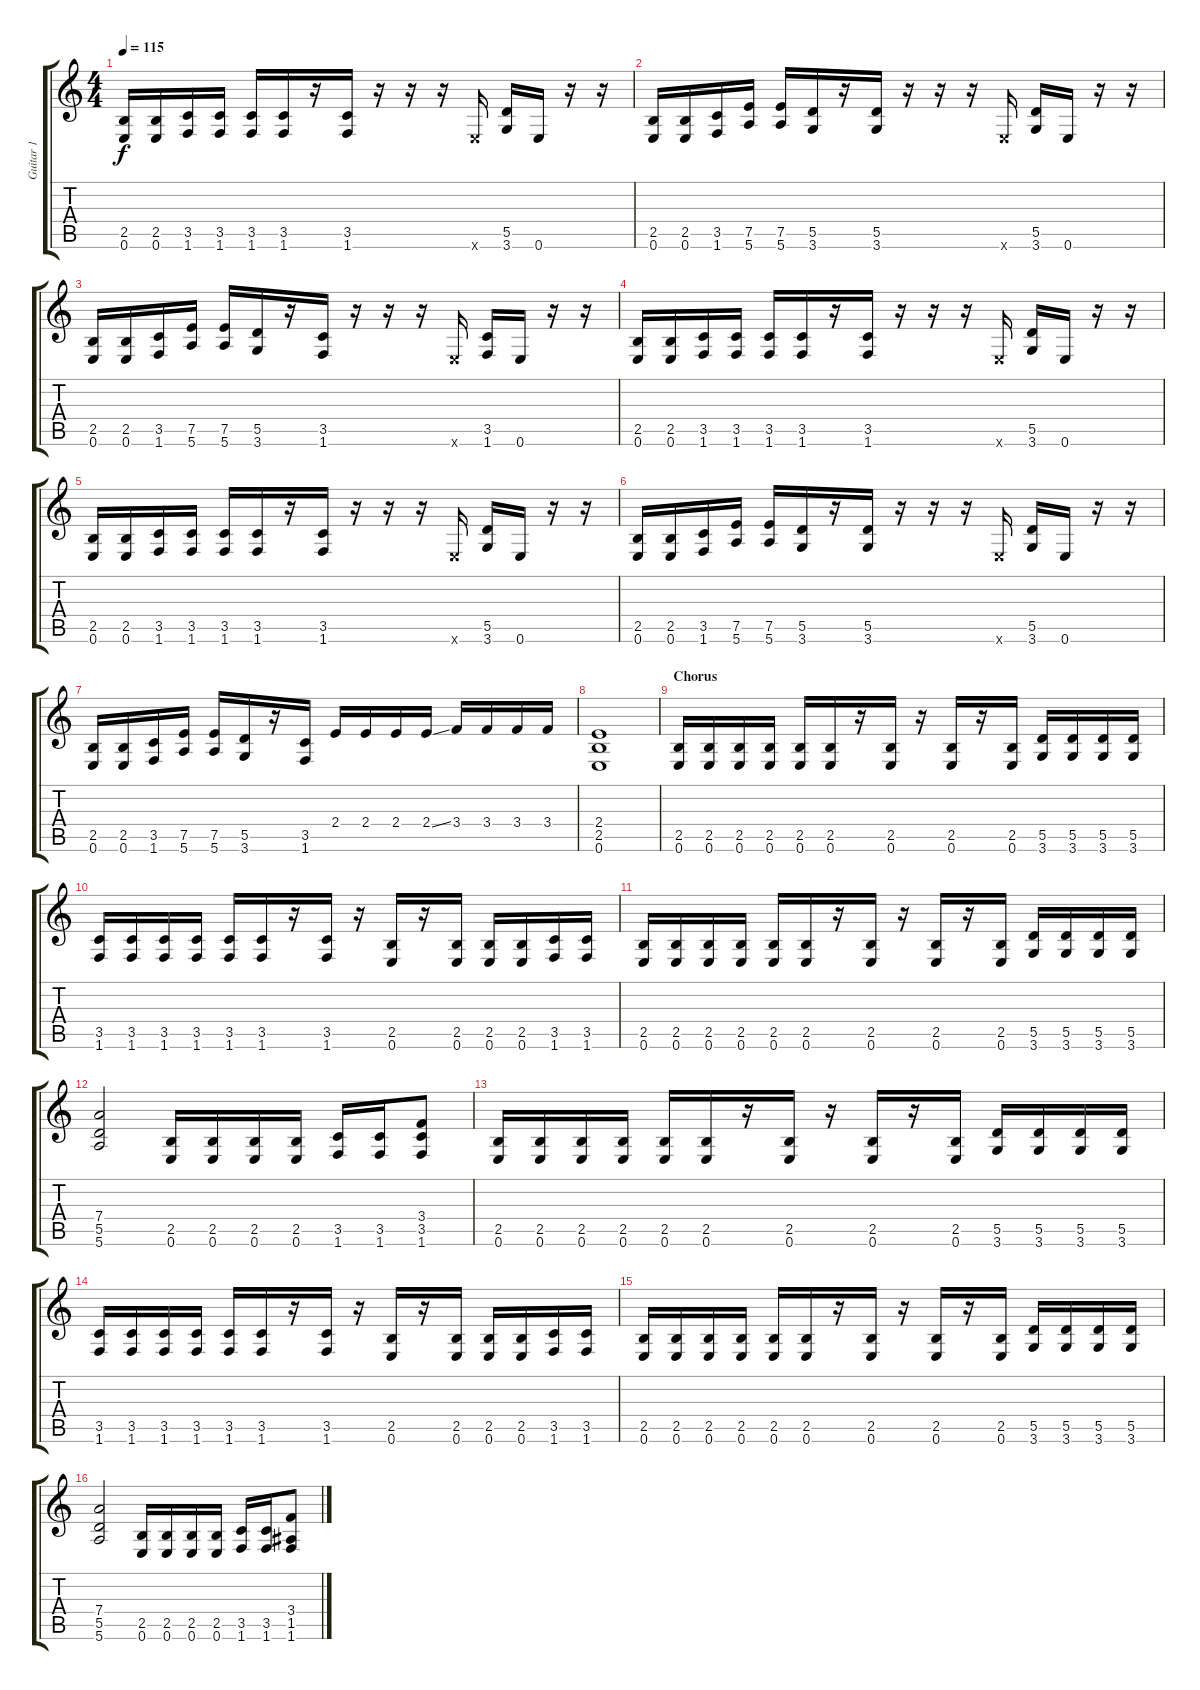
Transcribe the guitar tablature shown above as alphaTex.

\track ("Guitar 1" "Guitar 1") {instrument distortionguitar}
\staff {score tabs}
\tuning (E4 B3 G3 D3 A2 E2) {hide}
\ts (4 4)
\tempo 115
\clef g2
\ks c
(2.5 0.6).16{dy f} (2.5 0.6).16 (3.5 1.6).16 (3.5 1.6).16 (3.5 1.6).16 (3.5 1.6).16 r.16 (3.5 1.6).16 r.16 r.16 r.16 0.6{x}.16 (5.5 3.6).16 0.6.16 r.16 r.16 |
(2.5 0.6).16 (2.5 0.6).16 (3.5 1.6).16 (7.5 5.6).16 (7.5 5.6).16 (5.5 3.6).16 r.16 (5.5 3.6).16 r.16 r.16 r.16 0.6{x}.16 (5.5 3.6).16 0.6.16 r.16 r.16 |
(2.5 0.6).16 (2.5 0.6).16 (3.5 1.6).16 (7.5 5.6).16 (7.5 5.6).16 (5.5 3.6).16 r.16 (3.5 1.6).16 r.16 r.16 r.16 0.6{x}.16 (3.5 1.6).16 0.6.16 r.16 r.16 |
(2.5 0.6).16 (2.5 0.6).16 (3.5 1.6).16 (3.5 1.6).16 (3.5 1.6).16 (3.5 1.6).16 r.16 (3.5 1.6).16 r.16 r.16 r.16 0.6{x}.16 (5.5 3.6).16 0.6.16 r.16 r.16 |
(2.5 0.6).16 (2.5 0.6).16 (3.5 1.6).16 (3.5 1.6).16 (3.5 1.6).16 (3.5 1.6).16 r.16 (3.5 1.6).16 r.16 r.16 r.16 0.6{x}.16 (5.5 3.6).16 0.6.16 r.16 r.16 |
(2.5 0.6).16 (2.5 0.6).16 (3.5 1.6).16 (7.5 5.6).16 (7.5 5.6).16 (5.5 3.6).16 r.16 (5.5 3.6).16 r.16 r.16 r.16 0.6{x}.16 (5.5 3.6).16 0.6.16 r.16 r.16 |
(2.5 0.6).16 (2.5 0.6).16 (3.5 1.6).16 (7.5 5.6).16 (7.5 5.6).16 (5.5 3.6).16 r.16 (3.5 1.6).16 2.4.16 2.4.16 2.4.16 2.4{ss}.16 3.4.16 3.4.16 3.4.16 3.4.16 |
(2.4 2.5 0.6).1 |
\section ("" "Chorus")
(2.5 0.6).16 (2.5 0.6).16 (2.5 0.6).16 (2.5 0.6).16 (2.5 0.6).16 (2.5 0.6).16 r.16 (2.5 0.6).16 r.16 (2.5 0.6).16 r.16 (2.5 0.6).16 (5.5 3.6).16 (5.5 3.6).16 (5.5 3.6).16 (5.5 3.6).16 |
(3.5 1.6).16 (3.5 1.6).16 (3.5 1.6).16 (3.5 1.6).16 (3.5 1.6).16 (3.5 1.6).16 r.16 (3.5 1.6).16 r.16 (2.5 0.6).16 r.16 (2.5 0.6).16 (2.5 0.6).16 (2.5 0.6).16 (3.5 1.6).16 (3.5 1.6).16 |
(2.5 0.6).16 (2.5 0.6).16 (2.5 0.6).16 (2.5 0.6).16 (2.5 0.6).16 (2.5 0.6).16 r.16 (2.5 0.6).16 r.16 (2.5 0.6).16 r.16 (2.5 0.6).16 (5.5 3.6).16 (5.5 3.6).16 (5.5 3.6).16 (5.5 3.6).16 |
(7.4 5.5 5.6).2 (2.5 0.6).16 (2.5 0.6).16 (2.5 0.6).16 (2.5 0.6).16 (3.5 1.6).16 (3.5 1.6).16 (3.4 3.5 1.6).8 |
(2.5 0.6).16{volume 15 instrument distortionguitar} (2.5 0.6).16 (2.5 0.6).16 (2.5 0.6).16 (2.5 0.6).16 (2.5 0.6).16 r.16 (2.5 0.6).16 r.16 (2.5 0.6).16 r.16 (2.5 0.6).16 (5.5 3.6).16 (5.5 3.6).16 (5.5 3.6).16 (5.5 3.6).16 |
(3.5 1.6).16 (3.5 1.6).16 (3.5 1.6).16 (3.5 1.6).16 (3.5 1.6).16 (3.5 1.6).16 r.16 (3.5 1.6).16 r.16 (2.5 0.6).16 r.16 (2.5 0.6).16 (2.5 0.6).16 (2.5 0.6).16 (3.5 1.6).16 (3.5 1.6).16 |
(2.5 0.6).16 (2.5 0.6).16 (2.5 0.6).16 (2.5 0.6).16 (2.5 0.6).16 (2.5 0.6).16 r.16 (2.5 0.6).16 r.16 (2.5 0.6).16 r.16 (2.5 0.6).16 (5.5 3.6).16 (5.5 3.6).16 (5.5 3.6).16 (5.5 3.6).16 |
(7.4 5.5 5.6).2 (2.5 0.6).16 (2.5 0.6).16 (2.5 0.6).16 (2.5 0.6).16 (3.5 1.6).16 (3.5 1.6).16 (3.4 1.5 1.6).8
